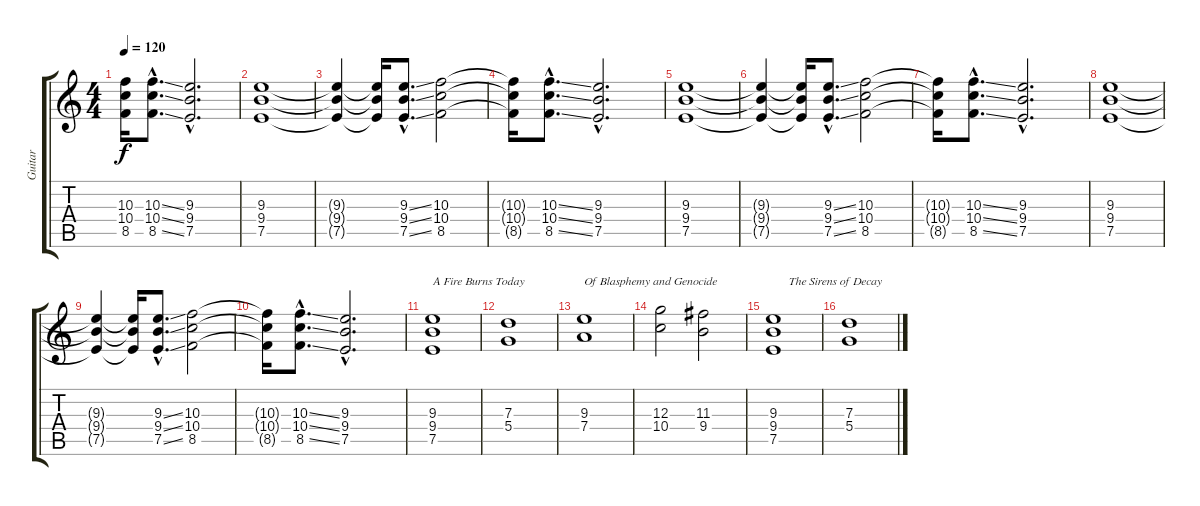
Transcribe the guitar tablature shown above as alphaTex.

\track ("Guitar" "Guitar") {instrument distortionguitar}
\staff {score tabs}
\tuning (E4 B3 G3 D3 A2 E2) {hide}
\ts (4 4)
\tempo 120
\clef g2
\ks c
(10.3{t} 10.4{t} 8.5{t}).16{dy f} (10.3{ss hac} 10.4{ss hac} 8.5{ss hac}).8{d} (9.3{hac} 9.4{hac} 7.5{hac}).2{d} |
(9.3 9.4 7.5).1 |
(9.3{t} 9.4{t} 7.5{t}).4 (9.3{t} 9.4{t} 7.5{t}).16 (9.3{ss hac} 9.4{ss hac} 7.5{ss hac}).8{d} (10.3 10.4 8.5).2 |
(10.3{t} 10.4{t} 8.5{t}).16 (10.3{ss hac} 10.4{ss hac} 8.5{ss hac}).8{d} (9.3{hac} 9.4{hac} 7.5{hac}).2{d} |
(9.3 9.4 7.5).1 |
(9.3{t} 9.4{t} 7.5{t}).4 (9.3{t} 9.4{t} 7.5{t}).16 (9.3{ss hac} 9.4{ss hac} 7.5{ss hac}).8{d} (10.3 10.4 8.5).2 |
(10.3{t} 10.4{t} 8.5{t}).16 (10.3{ss hac} 10.4{ss hac} 8.5{ss hac}).8{d} (9.3{hac} 9.4{hac} 7.5{hac}).2{d} |
(9.3 9.4 7.5).1 |
(9.3{t} 9.4{t} 7.5{t}).4 (9.3{t} 9.4{t} 7.5{t}).16 (9.3{ss hac} 9.4{ss hac} 7.5{ss hac}).8{d} (10.3 10.4 8.5).2 |
(10.3{t} 10.4{t} 8.5{t}).16 (10.3{ss hac} 10.4{ss hac} 8.5{ss hac}).8{d} (9.3{hac} 9.4{hac} 7.5{hac}).2{d} |
(9.3 9.4 7.5).1{txt "A Fire Burns Today"} |
(7.3 5.4).1 |
(9.3 7.4).1{txt "Of Blasphemy and Genocide"} |
(12.3 10.4).2 (11.3 9.4).2 |
(9.3 9.4 7.5).1{txt "     The Sirens of Decay"} |
(7.3 5.4).1
